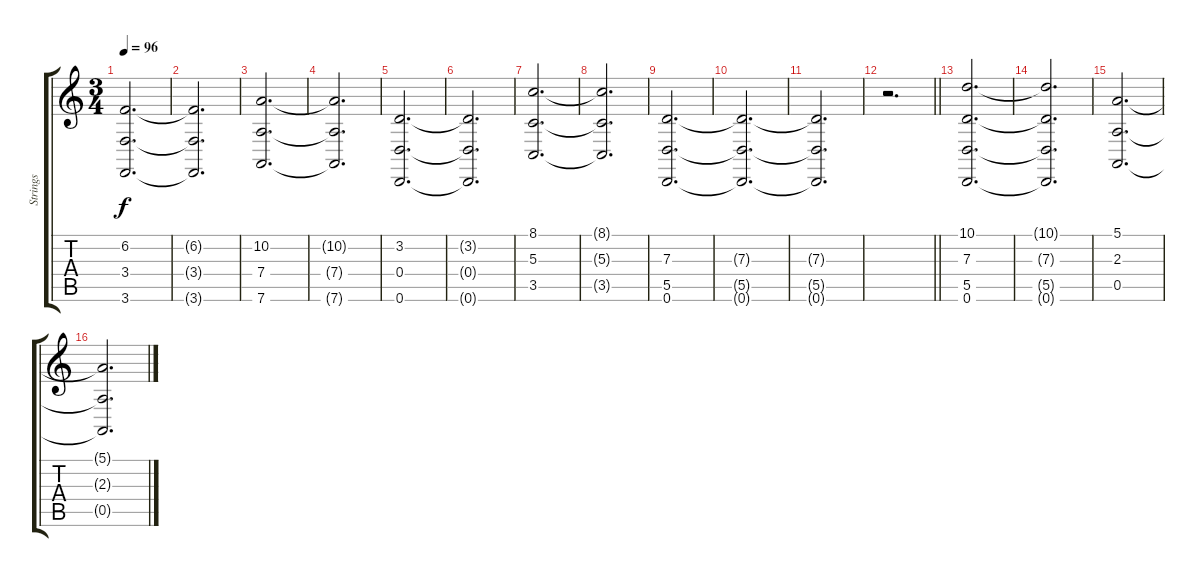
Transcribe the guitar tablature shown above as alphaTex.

\track ("Strings" "Strings") {instrument stringensemble1}
\staff {score tabs}
\tuning (E4 B3 G3 D3 A2 D2) {hide}
\ts (3 4)
\tempo 96
\clef g2
\ks c
(6.2 3.4 3.6).2{d dy f} |
(6.2{t} 3.4{t} 3.6{t}).2{d} |
(10.2 7.4 7.6).2{d} |
(10.2{t} 7.4{t} 7.6{t}).2{d} |
(3.2 0.4 0.6).2{d} |
(3.2{t} 0.4{t} 0.6{t}).2{d} |
(8.1 5.3 3.5).2{d} |
(8.1{t} 5.3{t} 3.5{t}).2{d} |
(7.3 5.5 0.6).2{d} |
(7.3{t} 5.5{t} 0.6{t}).2{d} |
(7.3{t} 5.5{t} 0.6{t}).2{d} |
\barLineRight lightlight
r.2{d} |
(10.1 7.3 5.5 0.6).2{d} |
(10.1{t} 7.3{t} 5.5{t} 0.6{t}).2{d} |
(5.1 2.3 0.5).2{d} |
(5.1{t} 2.3{t} 0.5{t}).2{d}
